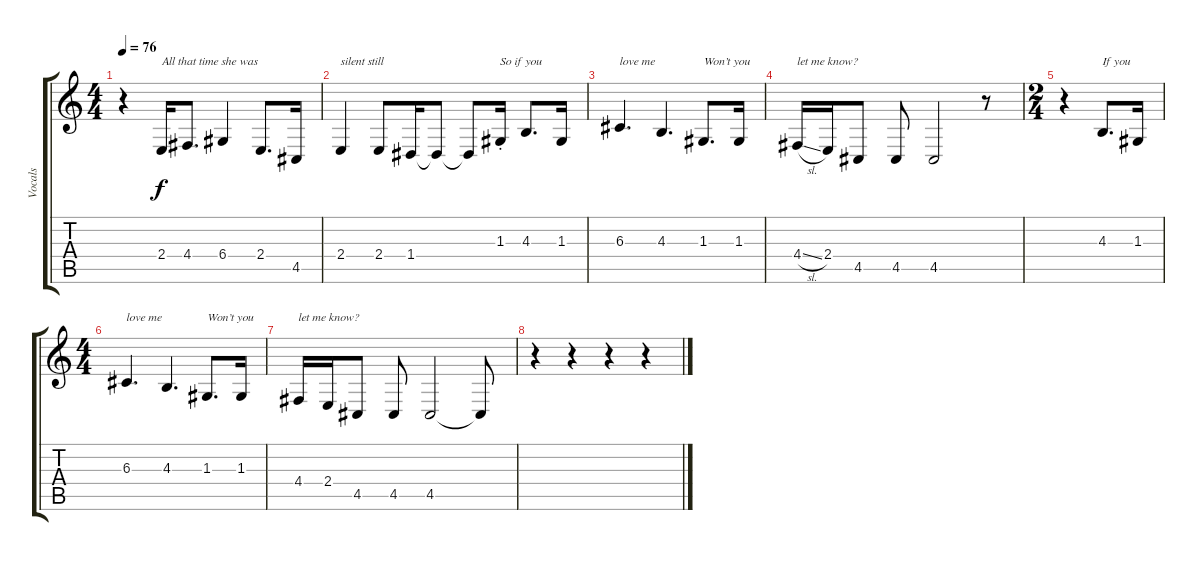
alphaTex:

\track ("Vocals" "Vocals") {instrument trumpet}
\staff {score tabs}
\tuning (E4 B3 G3 D3 A2 E2) {hide}
\ts (4 4)
\tempo 76
\clef g2
\ks c
r.4{dy f} 2.4.16{txt "All that time she was"} 4.4.8{d} 6.4.4 2.4.8{d} 4.5.16 |
2.4.4{txt "silent still"} 2.4.8 1.4.16 1.4{t}.8 1.4{t}.8 1.3{st}.16{txt "So if you"} 4.3.8{d} 1.3.16 |
6.3.4{d txt "love me"} 4.3.4{d} 1.3.8{d txt "Won’t you"} 1.3.16 |
4.4{sl}.16{txt "let me know?"} 2.4.16 4.5.8 4.5.8 4.5.2 r.8 |
\ts (2 4)
r.4 4.3.8{d txt "If you"} 1.3.16 |
\ts (4 4)
6.3.4{d txt "love me"} 4.3.4{d} 1.3.8{d txt "Won’t you"} 1.3.16 |
4.4.16{txt "let me know?"} 2.4.16 4.5.8 4.5.8 4.5.2 4.5{t}.8 |
r.4 r.4 r.4 r.4
